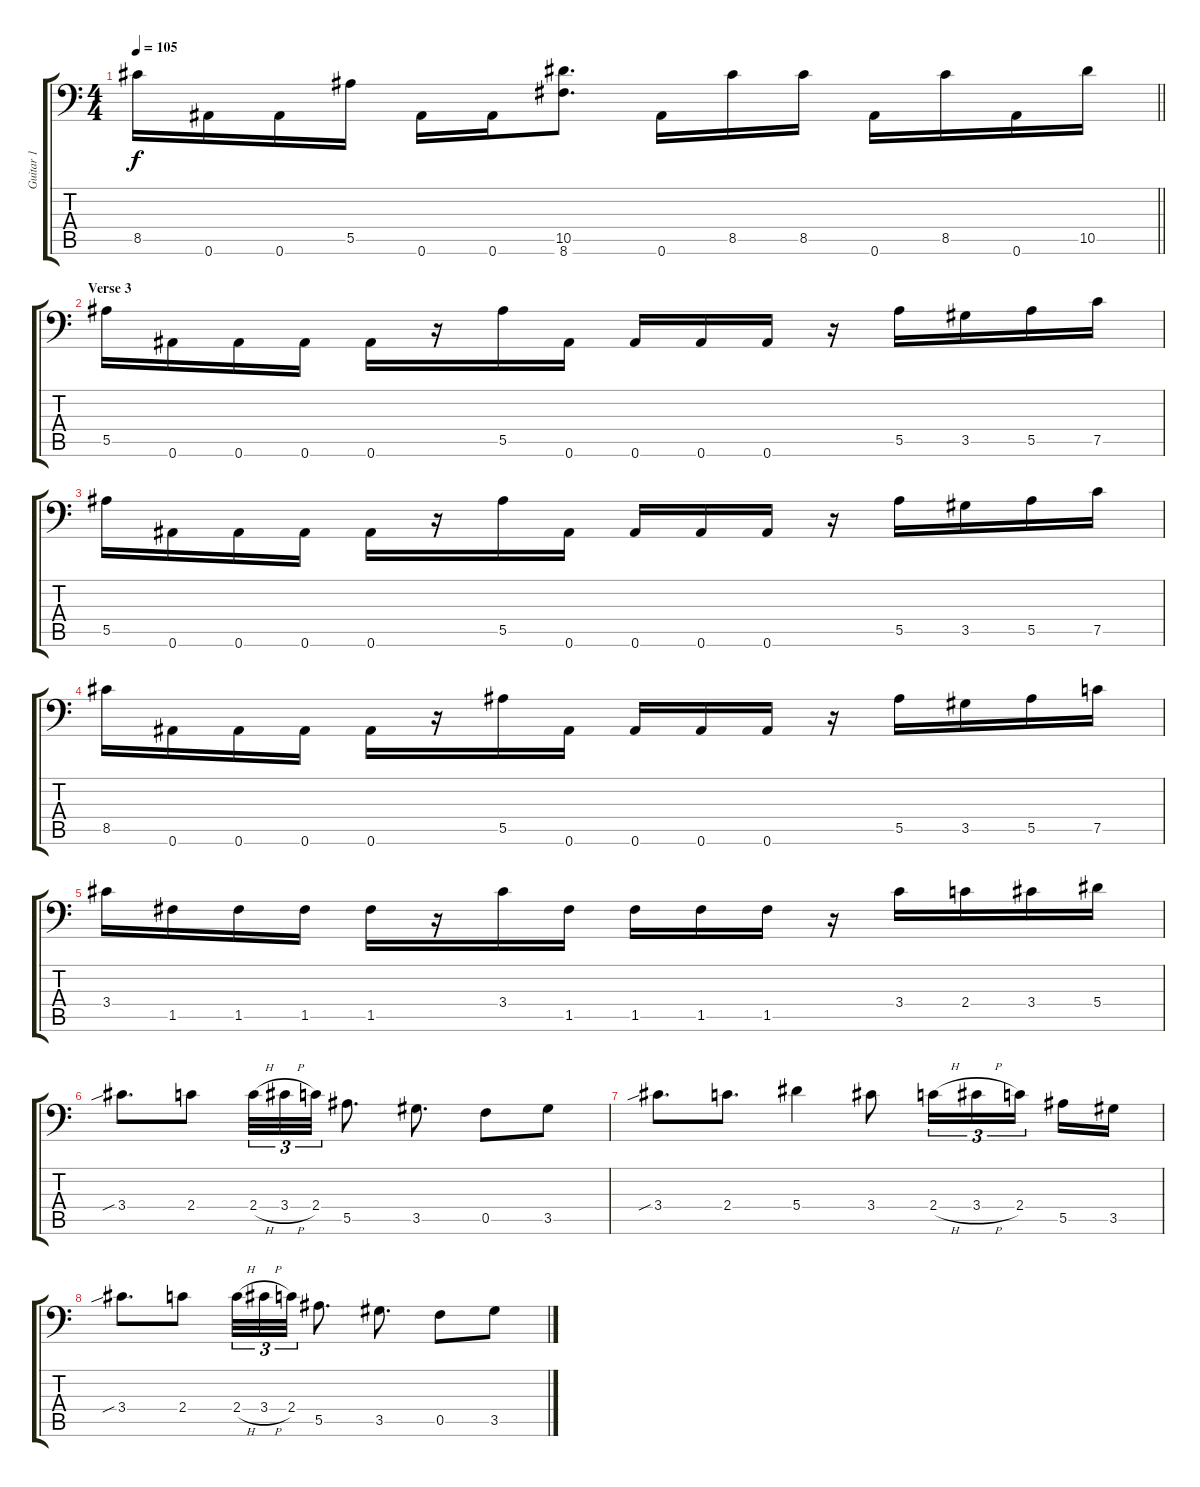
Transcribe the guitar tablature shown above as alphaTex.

\track ("Guitar 1" "Guitar 1") {instrument distortionguitar}
\staff {score tabs}
\tuning (C4 G3 Eb3 Bb2 F2 Bb1) {hide}
\ts (4 4)
\tempo 105
\clef f4
\barLineRight lightlight
\ks c
8.5.16{dy f} 0.6.16 0.6.16 5.5.16 0.6.16 0.6.16 (10.5 8.6).8{d} 0.6.16 8.5.16 8.5.16 0.6.16 8.5.16 0.6.16 10.5.16 |
\section ("" "Verse 3")
5.5.16 0.6.16 0.6.16 0.6.16 0.6.16 r.16 5.5.16 0.6.16 0.6.16 0.6.16 0.6.16 r.16 5.5.16 3.5.16 5.5.16 7.5.16 |
5.5.16 0.6.16 0.6.16 0.6.16 0.6.16 r.16 5.5.16 0.6.16 0.6.16 0.6.16 0.6.16 r.16 5.5.16 3.5.16 5.5.16 7.5.16 |
8.5.16 0.6.16 0.6.16 0.6.16 0.6.16 r.16 5.5.16 0.6.16 0.6.16 0.6.16 0.6.16 r.16 5.5.16 3.5.16 5.5.16 7.5.16 |
3.4.16 1.5.16 1.5.16 1.5.16 1.5.16 r.16 3.4.16 1.5.16 1.5.16 1.5.16 1.5.16 r.16 3.4.16 2.4.16 3.4.16 5.4.16 |
3.4{sib}.8{d} 2.4.8 2.4{h}.32{tu (3 2)} 3.4{h}.32{tu (3 2)} 2.4.32{tu (3 2)} 5.5.8{d} 3.5.8{d} 0.5.8 3.5.8 |
3.4{sib}.8{d} 2.4.8{d} 5.4.4 3.4.8 2.4{h}.16{tu (3 2)} 3.4{h}.16{tu (3 2)} 2.4.16{tu (3 2) beam splitsecondary} 5.5.16 3.5.16 |
3.4{sib}.8{d} 2.4.8 2.4{h}.32{tu (3 2)} 3.4{h}.32{tu (3 2)} 2.4.32{tu (3 2)} 5.5.8{d} 3.5.8{d} 0.5.8 3.5.8
